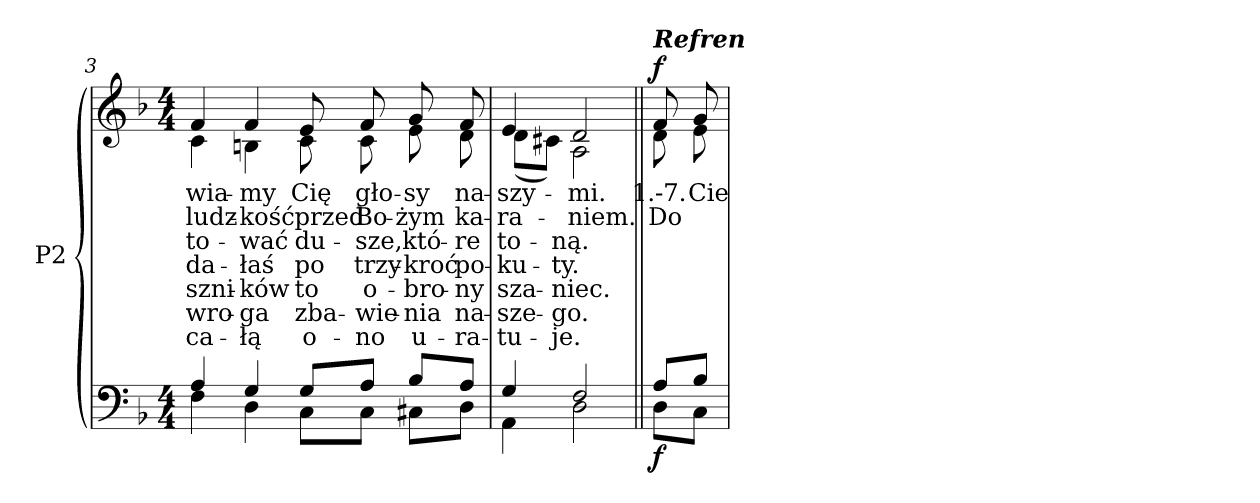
**kern	**dynam	**kern	**text	**text	**text	**text	**text	**text	**text	**dynam
*part2	*part2	*part1	*part1	*part1	*part1	*part1	*part1	*part1	*part1	*part1
*staff2	*staff2	*staff1	*staff1	*staff1	*staff1	*staff1	*staff1	*staff1	*staff1	*staff1
*I"P2	*	*	*	*	*	*	*	*	*	*
*clefF4	*	*clefG2	*	*	*	*	*	*	*	*
*k[b-]	*	*k[b-]	*	*	*	*	*	*	*	*
*F:	*	*F:	*	*	*	*	*	*	*	*
*M4/4	*	*M4/4	*	*	*	*	*	*	*	*
=3	=3	=3	=3	=3	=3	=3	=3	=3	=3	=3
*^	*	*	*	*	*	*	*	*	*	*
!	!	!	!	!LO:LY:b:color=#000000	!LO:LY:b:color=#000000	!LO:LY:b:color=#000000	!LO:LY:b:color=#000000	!LO:LY:b:color=#000000	!LO:LY:b:color=#000000	!LO:LY:b:color=#000000	!
*	*	*	*^	*	*	*	*	*	*	*	*
4Ai/	4Fi\	.	4fi/	4ci\	-wia-	ludz-	-to-	-da-	-szni-	wro-	-ca-	.
!	!	!	!	!	!LO:LY:b:color=#000000	!LO:LY:b:color=#000000	!LO:LY:b:color=#000000	!LO:LY:b:color=#000000	!LO:LY:b:color=#000000	!LO:LY:b:color=#000000	!LO:LY:b:color=#000000	!
4Gi/	4Di\	.	4fi/	4Bni\	-my	-kość	-wać	-łaś	-ków	-ga	łą	.
!	!	!	!	!	!LO:LY:b:color=#000000	!LO:LY:b:color=#000000	!LO:LY:b:color=#000000	!LO:LY:b:color=#000000	!LO:LY:b:color=#000000	!LO:LY:b:color=#000000	!LO:LY:b:color=#000000	!
8Gi/L	8Ci\L	.	8ei/	8ci\	Cię	przed	du-	po	to	zba-	-o-	.
!	!	!	!	!	!LO:LY:b:color=#000000	!LO:LY:b:color=#000000	!LO:LY:b:color=#000000	!LO:LY:b:color=#000000	!LO:LY:b:color=#000000	!LO:LY:b:color=#000000	!LO:LY:b:color=#000000	!
8Ai/J	8Ci\J	.	8fi/	8ci\	gło-	Bo-	-sze,	trzy-	o-	-wie-	-no	.
!	!	!	!	!	!LO:LY:b:color=#000000	!LO:LY:b:color=#000000	!LO:LY:b:color=#000000	!LO:LY:b:color=#000000	!LO:LY:b:color=#000000	!LO:LY:b:color=#000000	!LO:LY:b:color=#000000	!
8B-i/L	8C#Xi\L	.	8gi/	8ei\	-sy	-żym	któ-	-kroć	-bro-	nia	u-	.
!	!	!	!	!	!LO:LY:b:color=#000000	!LO:LY:b:color=#000000	!LO:LY:b:color=#000000	!LO:LY:b:color=#000000	!LO:LY:b:color=#000000	!LO:LY:b:color=#000000	!LO:LY:b:color=#000000	!
8Ai/J	8Di\J	.	8fi/	8di\	na-	ka-	-re	po-	-ny	-na-	-ra-	.
=4	=4	=4	=4	=4	=4	=4	=4	=4	=4	=4	=4	=4
!	!	!	!	!	!LO:LY:b:color=#000000	!LO:LY:b:color=#000000	!LO:LY:b:color=#000000	!LO:LY:b:color=#000000	!LO:LY:b:color=#000000	!LO:LY:b:color=#000000	!LO:LY:b:color=#000000	!
4Gi/	4AAi\	.	4ei/	(8di\L	-szy-	-ra-	to-	-ku-	sza-	-sze-	-tu-	.
.	.	.	.	8c#Xi\J)	.	.	.	.	.	.	.	.
!	!	!	!	!	!LO:LY:b:color=#000000	!LO:LY:b:color=#000000	!LO:LY:b:color=#000000	!LO:LY:b:color=#000000	!LO:LY:b:color=#000000	!LO:LY:b:color=#000000	!LO:LY:b:color=#000000	!
2Fi/	2Di\	.	2di/	2Ai\	-mi.	-niem.	-ną.	-ty.	-niec.	-go.	je.	.
!!LO:LB:g=z	!!
=5||	=5||	=5||	=5||	=5||	=5||	=5||	=5||	=5||	=5||	=5||	=5||	=5||
!	!	!	!LO:TX:a:Bi:t=Refren	!	!	!	!	!	!	!	!	!
!	!	!	!	!	!LO:LY:b:color=#000000	!LO:LY:b:color=#000000	!	!	!	!	!	!
8Ai/L	8Di\L	f	8fi/	8di\	1.-7.	Do	.	.	.	.	.	f
!	!	!	!	!	!LO:LY:b:color=#000000	!	!	!	!	!	!	!
8B-i/J	8Ci\J	.	8gi/	8ei\	Cie-	.	.	.	.	.	.	.
*v	*v	*	*	*	*	*	*	*	*	*	*	*
*	*	*v	*v	*	*	*	*	*	*	*	*
=	=	=	=	=	=	=	=	=	=	=
*-	*-	*-	*-	*-	*-	*-	*-	*-	*-	*-
